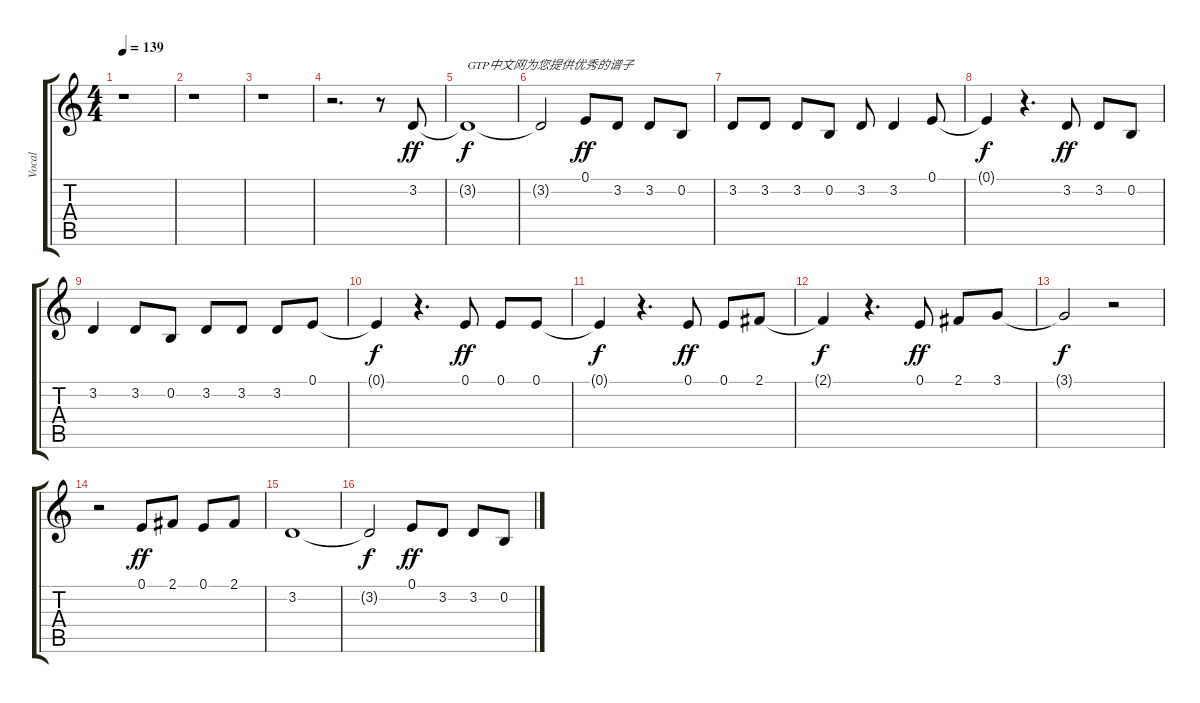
\track ("Vocal" "Vocal") {instrument tenorsax}
\staff {score tabs}
\tuning (E4 B3 G3 D3 A2 E2) {hide}
\ts (4 4)
\tempo 139
\clef g2
\ks c
r.1{dy ff instrument tenorsax} |
r.1 |
r.1 |
r.2{d} r.8 3.2.8 |
3.2{t}.1{txt "GTP中文网为您提供优秀的谱子" dy f} |
3.2{t}.2 0.1.8{dy ff} 3.2.8 3.2.8 0.2.8 |
3.2.8 3.2.8 3.2.8 0.2.8 3.2.8 3.2.4 0.1.8 |
0.1{t}.4{dy f} r.4{d} 3.2.8{dy ff} 3.2.8 0.2.8 |
3.2.4 3.2.8 0.2.8 3.2.8 3.2.8 3.2.8 0.1.8 |
0.1{t}.4{dy f} r.4{d} 0.1.8{dy ff} 0.1.8 0.1.8 |
0.1{t}.4{dy f} r.4{d} 0.1.8{dy ff} 0.1.8 2.1.8 |
2.1{t}.4{dy f} r.4{d} 0.1.8{dy ff} 2.1.8 3.1.8 |
3.1{t}.2{dy f} r.2 |
r.2 0.1.8{dy ff} 2.1.8 0.1.8 2.1.8 |
3.2.1 |
3.2{t}.2{dy f} 0.1.8{dy ff} 3.2.8 3.2.8 0.2.8
